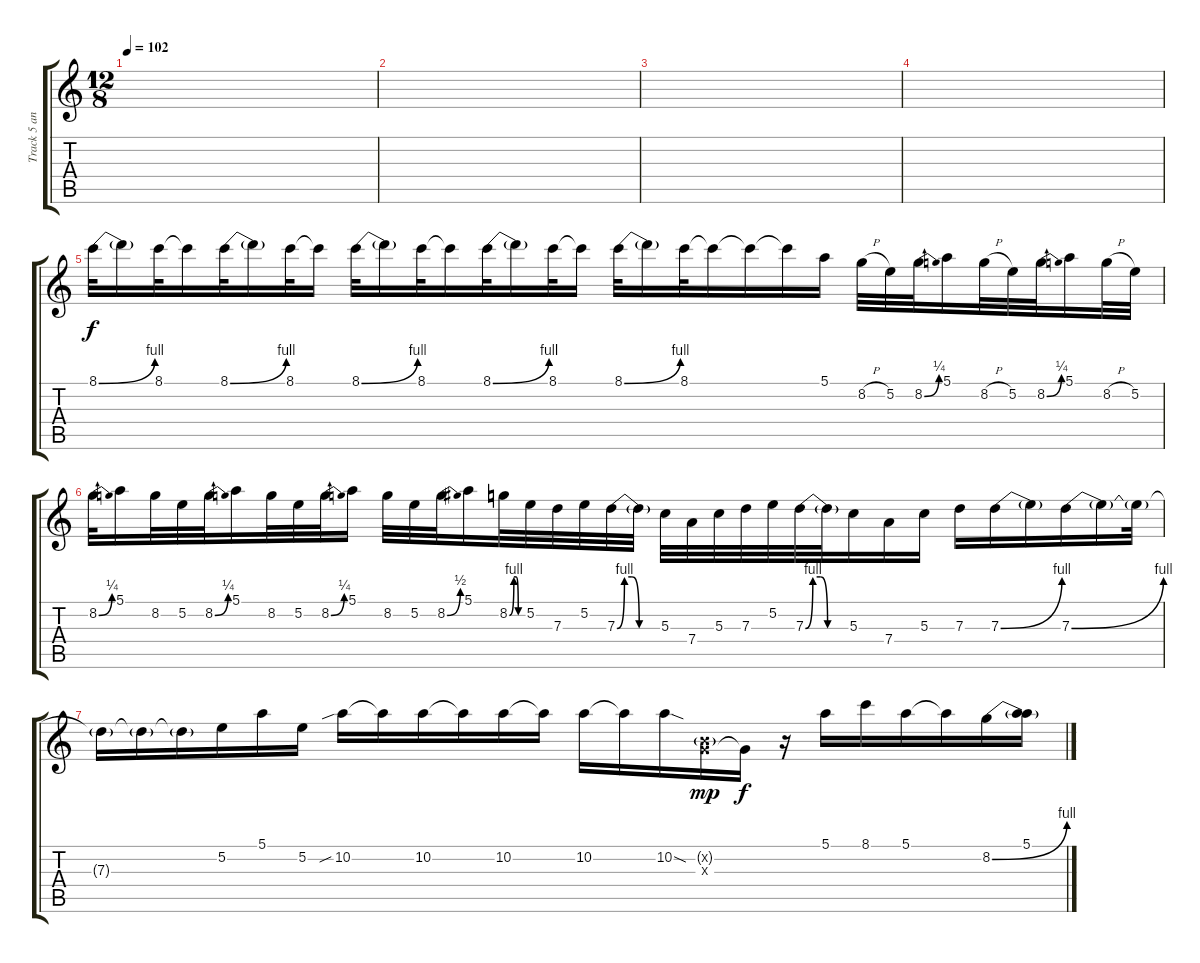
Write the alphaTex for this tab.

\track ("Track 5 another way to play bars 53-55" "Track 5 an") {mute instrument overdrivenguitar}
\staff {score tabs}
\tuning (E4 B3 G3 D3 A2 E2) {hide}
\ts (12 8)
\tempo 102
\clef g2
\ks c
|
|
|
|
8.1{be (bend 0 0 60 4)}.32 8.1{t}.16 8.1.32 8.1{t}.16 8.1{be (bend 0 0 60 4)}.32 8.1{t}.16 8.1.32 8.1{t}.16 8.1{be (bend 0 0 60 4)}.32 8.1{t}.16 8.1.32 8.1{t}.16 8.1{be (bend 0 0 60 4)}.32 8.1{t}.16 8.1.32 8.1{t}.16 8.1{be (bend 0 0 60 4)}.32 8.1{t}.16 8.1.32 8.1{t}.16 8.1{t}.16 8.1{t}.16 5.1.16 8.2{h}.32 5.2.32 8.2{be (bend 0 0 60 1)}.32 5.1.16 8.2{h}.32 5.2.32 8.2{be (bend 0 0 60 1)}.32 5.1.16 8.2{h}.32 5.2.32 |
8.2{be (bend 0 0 60 1)}.32 5.1.16 8.2.32 5.2.32 8.2{be (bend 0 0 60 1)}.32 5.1.16 8.2.32 5.2.32 8.2{be (bend 0 0 60 1)}.32 5.1.16 8.2.32 5.2.32 8.2{be (bend 0 0 60 2)}.32 5.1.16 8.2{be (custom 0 0 20 4 30 4 40 0 60 0)}.32 5.2.32 7.3.32 5.2.32 7.3{be (custom 0 0 10 4 20 4 30 0 60 0)}.32 7.3{t}.32 5.3.32 7.4.32 5.3.32 7.3.32 5.2.32 7.3{be (custom 0 0 10 4 20 4 30 0 60 0)}.32 7.3{t}.32 5.3.16 7.4.16 5.3.16 7.3.16 7.3{be (bend 0 0 60 4)}.16 7.3{t}.16 7.3{be (bend 0 0 60 4)}.16 7.3{t}.16 7.3{t}.32 |
7.3{t}.16 7.3{t}.16 7.3{t}.16 5.2.16 5.1.16 5.2.16 10.2{sib}.16 10.2{t}.16 10.2.16 10.2{t}.16 10.2.16 10.2{t}.16 10.2.16 10.2{t}.16 10.2{sod}.16 (0.2{g x} 0.3{x}).16{dy mp} 0.3{t}.16{dy f} r.16 5.1.16 8.1.16 5.1.16 5.1{t}.16 8.2{be (bend 0 0 60 4)}.16 (5.1 8.2{t}).16
